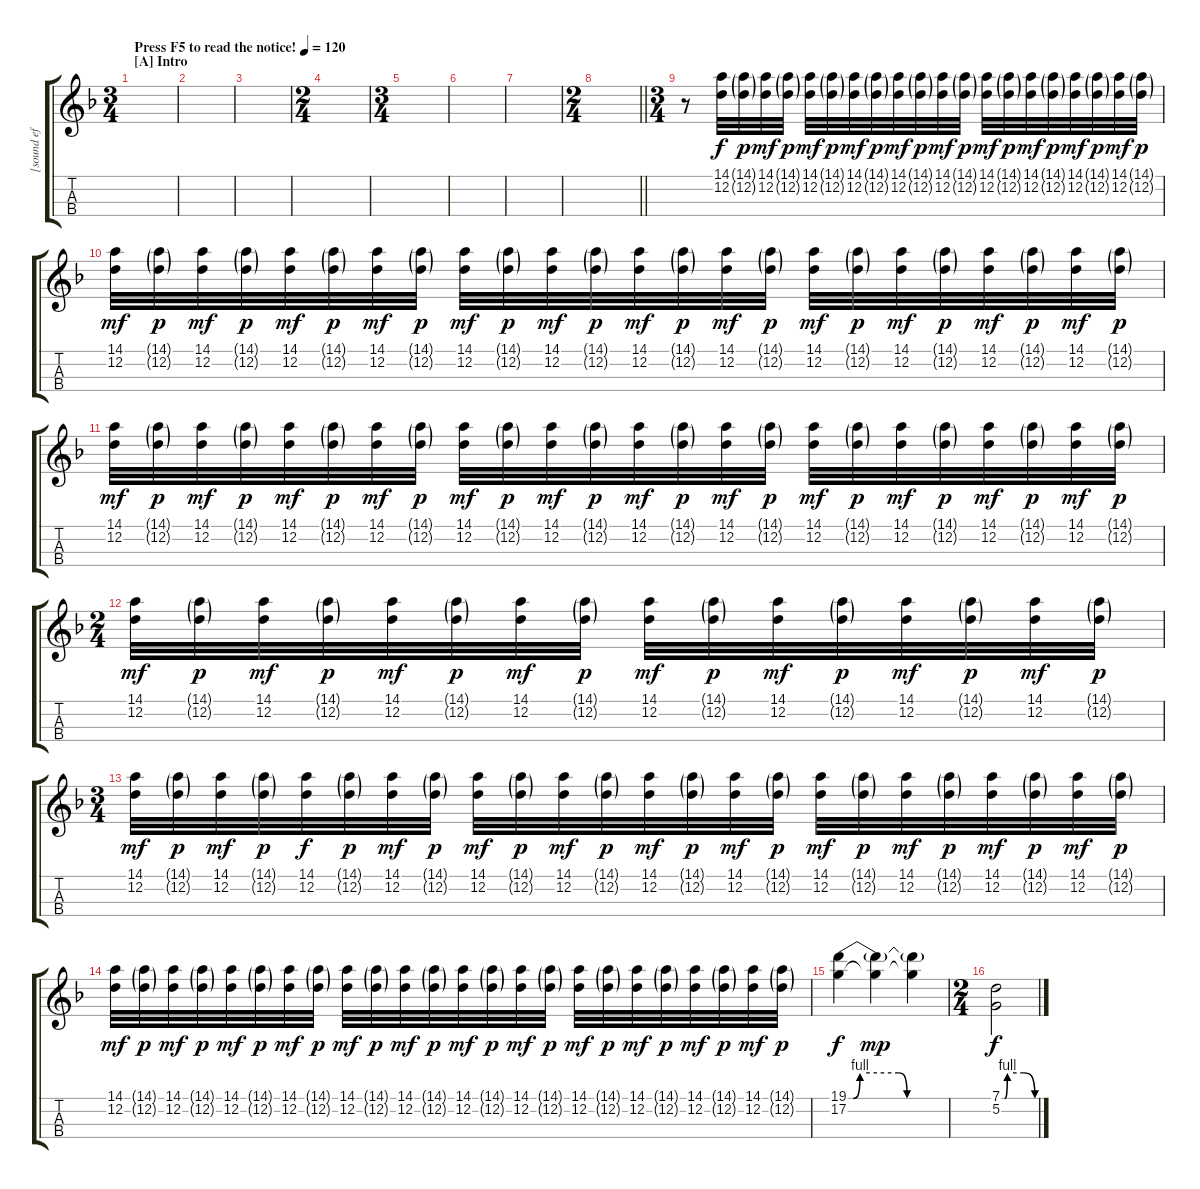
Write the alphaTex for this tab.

\track (" [sound effects]" " [sound ef") {instrument electricbassfinger}
\staff {score tabs}
\tuning (G3 D3 A2 D2) {hide}
\ts (3 4)
\section ("" "[A] Intro")
\tempo (120 "Press F5 to read the notice!")
\clef g2
\ks dminor
|
|
|
\ts (2 4)
|
\ts (3 4)
|
|
|
\ts (2 4)
\barLineRight lightlight
|
\ts (3 4)
r.8 (14.1 12.2).32 (14.1{g} 12.2{g}).32{dy p} (14.1 12.2).32{dy mf} (14.1{g} 12.2{g}).32{dy p} (14.1 12.2).32{dy mf} (14.1{g} 12.2{g}).32{dy p} (14.1 12.2).32{dy mf} (14.1{g} 12.2{g}).32{dy p} (14.1 12.2).32{dy mf} (14.1{g} 12.2{g}).32{dy p} (14.1 12.2).32{dy mf} (14.1{g} 12.2{g}).32{dy p} (14.1 12.2).32{dy mf} (14.1{g} 12.2{g}).32{dy p} (14.1 12.2).32{dy mf} (14.1{g} 12.2{g}).32{dy p} (14.1 12.2).32{dy mf} (14.1{g} 12.2{g}).32{dy p} (14.1 12.2).32{dy mf} (14.1{g} 12.2{g}).32{dy p} |
(14.1 12.2).32{dy mf volume 4} (14.1{g} 12.2{g}).32{dy p} (14.1 12.2).32{dy mf} (14.1{g} 12.2{g}).32{dy p} (14.1 12.2).32{dy mf} (14.1{g} 12.2{g}).32{dy p} (14.1 12.2).32{dy mf} (14.1{g} 12.2{g}).32{dy p} (14.1 12.2).32{dy mf} (14.1{g} 12.2{g}).32{dy p} (14.1 12.2).32{dy mf} (14.1{g} 12.2{g}).32{dy p} (14.1 12.2).32{dy mf} (14.1{g} 12.2{g}).32{dy p} (14.1 12.2).32{dy mf} (14.1{g} 12.2{g}).32{dy p} (14.1 12.2).32{dy mf} (14.1{g} 12.2{g}).32{dy p} (14.1 12.2).32{dy mf} (14.1{g} 12.2{g}).32{dy p} (14.1 12.2).32{dy mf} (14.1{g} 12.2{g}).32{dy p} (14.1 12.2).32{dy mf} (14.1{g} 12.2{g}).32{dy p} |
(14.1 12.2).32{dy mf} (14.1{g} 12.2{g}).32{dy p} (14.1 12.2).32{dy mf} (14.1{g} 12.2{g}).32{dy p} (14.1 12.2).32{dy mf} (14.1{g} 12.2{g}).32{dy p} (14.1 12.2).32{dy mf} (14.1{g} 12.2{g}).32{dy p} (14.1 12.2).32{dy mf} (14.1{g} 12.2{g}).32{dy p} (14.1 12.2).32{dy mf} (14.1{g} 12.2{g}).32{dy p} (14.1 12.2).32{dy mf} (14.1{g} 12.2{g}).32{dy p} (14.1 12.2).32{dy mf} (14.1{g} 12.2{g}).32{dy p} (14.1 12.2).32{dy mf} (14.1{g} 12.2{g}).32{dy p} (14.1 12.2).32{dy mf} (14.1{g} 12.2{g}).32{dy p} (14.1 12.2).32{dy mf} (14.1{g} 12.2{g}).32{dy p} (14.1 12.2).32{dy mf} (14.1{g} 12.2{g}).32{dy p} |
\ts (2 4)
(14.1 12.2).32{dy mf} (14.1{g} 12.2{g}).32{dy p} (14.1 12.2).32{dy mf} (14.1{g} 12.2{g}).32{dy p} (14.1 12.2).32{dy mf} (14.1{g} 12.2{g}).32{dy p} (14.1 12.2).32{dy mf} (14.1{g} 12.2{g}).32{dy p} (14.1 12.2).32{dy mf} (14.1{g} 12.2{g}).32{dy p} (14.1 12.2).32{dy mf} (14.1{g} 12.2{g}).32{dy p} (14.1 12.2).32{dy mf} (14.1{g} 12.2{g}).32{dy p} (14.1 12.2).32{dy mf} (14.1{g} 12.2{g}).32{dy p} |
\ts (3 4)
(14.1 12.2).32{dy mf} (14.1{g} 12.2{g}).32{dy p} (14.1 12.2).32{dy mf} (14.1{g} 12.2{g}).32{dy p} (14.1 12.2).32{dy f volume 8} (14.1{g} 12.2{g}).32{dy p} (14.1 12.2).32{dy mf} (14.1{g} 12.2{g}).32{dy p} (14.1 12.2).32{dy mf} (14.1{g} 12.2{g}).32{dy p} (14.1 12.2).32{dy mf} (14.1{g} 12.2{g}).32{dy p} (14.1 12.2).32{dy mf} (14.1{g} 12.2{g}).32{dy p} (14.1 12.2).32{dy mf} (14.1{g} 12.2{g}).32{dy p} (14.1 12.2).32{dy mf} (14.1{g} 12.2{g}).32{dy p} (14.1 12.2).32{dy mf} (14.1{g} 12.2{g}).32{dy p} (14.1 12.2).32{dy mf} (14.1{g} 12.2{g}).32{dy p} (14.1 12.2).32{dy mf} (14.1{g} 12.2{g}).32{dy p} |
(14.1 12.2).32{dy mf} (14.1{g} 12.2{g}).32{dy p} (14.1 12.2).32{dy mf} (14.1{g} 12.2{g}).32{dy p} (14.1 12.2).32{dy mf} (14.1{g} 12.2{g}).32{dy p} (14.1 12.2).32{dy mf} (14.1{g} 12.2{g}).32{dy p} (14.1 12.2).32{dy mf} (14.1{g} 12.2{g}).32{dy p} (14.1 12.2).32{dy mf} (14.1{g} 12.2{g}).32{dy p} (14.1 12.2).32{dy mf} (14.1{g} 12.2{g}).32{dy p} (14.1 12.2).32{dy mf} (14.1{g} 12.2{g}).32{dy p} (14.1 12.2).32{dy mf} (14.1{g} 12.2{g}).32{dy p} (14.1 12.2).32{dy mf} (14.1{g} 12.2{g}).32{dy p} (14.1 12.2).32{dy mf} (14.1{g} 12.2{g}).32{dy p} (14.1 12.2).32{dy mf} (14.1{g} 12.2{g}).32{dy p} |
(19.1{be (custom 0 0 3 0 7 4 30 4 35 0 60 0)} 17.2).4{dy f} (19.1{t} 17.2{t}).4{dy mp} (19.1{t} 17.2{t}).4 |
\ts (2 4)
(7.1{be (custom 0 0 5 0 10 4 40 4 60 0)} 5.2).2{dy f}
